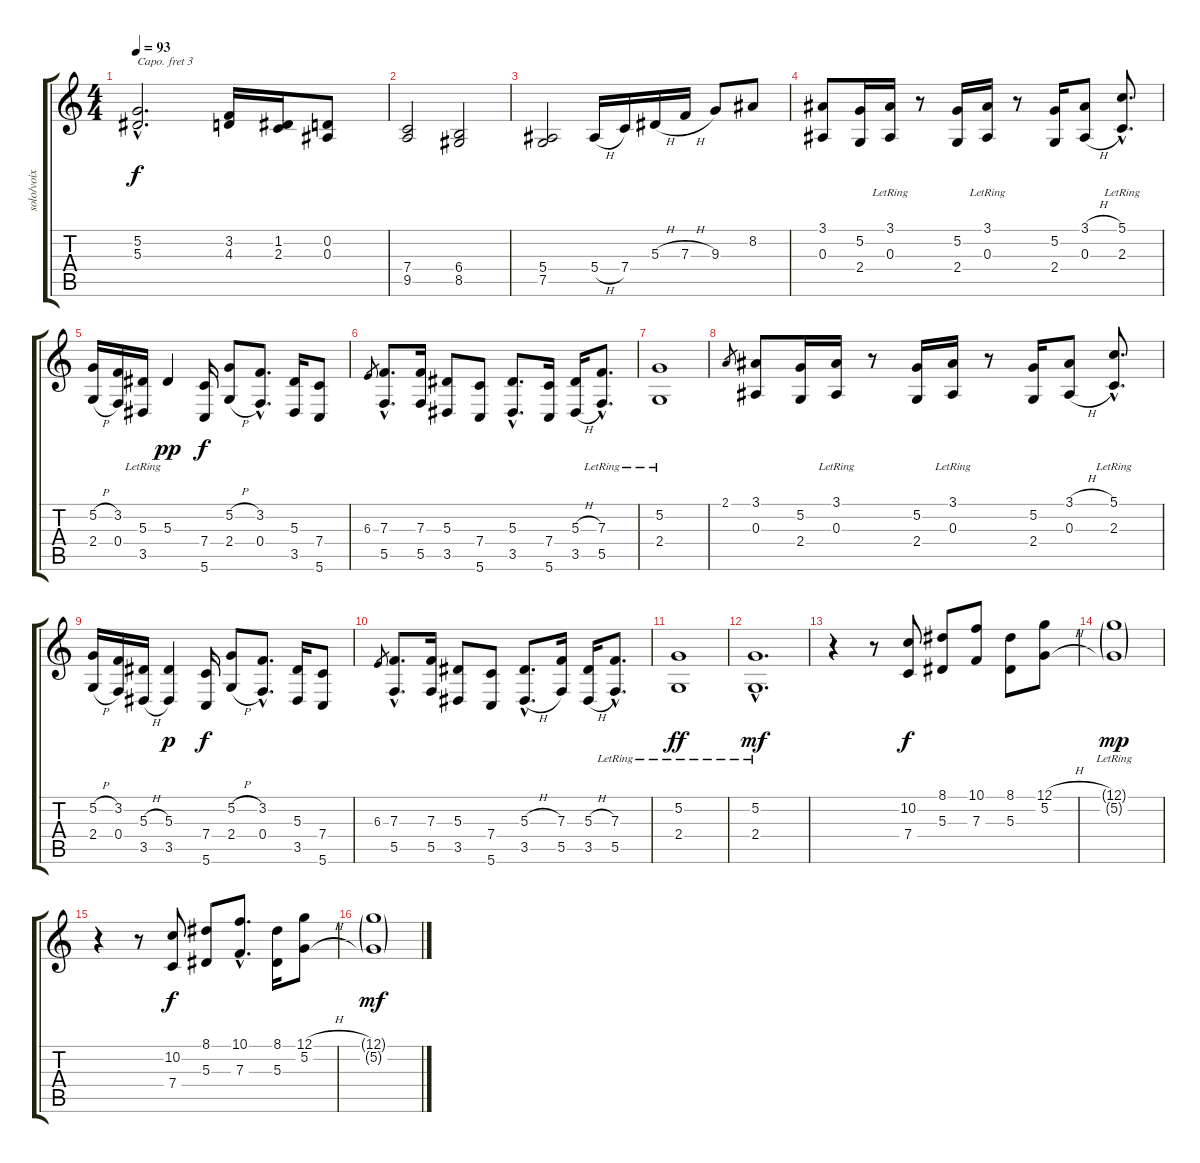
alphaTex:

\track ("solo/voix" "solo/voix") {instrument acousticgrandpiano}
\staff {score tabs}
\capo 3
\tuning (E4 B3 G3 D3 A2 E2) {hide}
\ts (4 4)
\tempo 93
\clef g2
\ks c
(5.2{hac} 5.3{hac}).2{d dy f} (3.2 4.3).16 (1.2 2.3).16 (0.2 0.3).8 |
(7.4 9.5).2 (6.4 8.5).2 |
(5.4 7.5).2 5.4{h}.16 7.4.16 5.3{h}.16 7.3{h}.16 9.3.8 8.2.8 |
(3.1 0.3).8{instrument acousticguitarnylon} (5.2 2.4).16 (3.1{lr} 0.3).16 r.8 (5.2 2.4).16 (3.1{lr} 0.3).16 r.8 (5.2 2.4).16 (3.1{h} 0.3{h}).8 (5.1{hac lr} 2.3{hac}).8{d} |
(5.2{h} 2.4{h}).16 (3.2 0.4).16 (5.3{lr} 3.5).16 5.3.4{dy pp} (7.4 5.6).16{dy f} (5.2{h} 2.4{h}).8 (3.2{hac} 0.4{hac}).8{d} (5.3 3.5).16 (7.4 5.6).8 |
6.3.8{gr} (7.3{hac} 5.5{hac}).8{d} (7.3 5.5).16 (5.3 3.5).8 (7.4 5.6).8 (5.3{hac} 3.5{hac}).8{d} (7.4 5.6).16 (5.3{h} 3.5{h}).16 (7.3{hac lr} 5.5{hac}).8{d} |
(5.2{lr} 2.4).1 |
2.1.8{gr} (3.1 0.3).8 (5.2 2.4).16 (3.1{lr} 0.3).16 r.8 (5.2 2.4).16 (3.1{lr} 0.3).16 r.8 (5.2 2.4).16 (3.1{h} 0.3{h}).8 (5.1{hac lr} 2.3{hac}).8{d} |
(5.2{h} 2.4{h}).16 (3.2 0.4).16 (5.3{h} 3.5{h}).16 (5.3 3.5).4{dy p} (7.4 5.6).16{dy f} (5.2{h} 2.4{h}).8 (3.2{hac} 0.4{hac}).8{d} (5.3 3.5).16 (7.4 5.6).8 |
6.3.8{gr} (7.3{hac} 5.5{hac}).8{d} (7.3 5.5).16 (5.3 3.5).8 (7.4 5.6).8 (5.3{h hac} 3.5{h hac}).8{d} (7.3 5.5).16 (5.3{h} 3.5{h}).16 (7.3{hac lr} 5.5{hac}).8{d} |
(5.2{lr} 2.4{lr}).1{dy ff} |
(5.2{hac lr} 2.4{hac lr}).1{d dy mf} |
r.4{volume 10 instrument synthvoice} r.8 (10.2 7.4).8{dy f} (8.1 5.3).8 (10.1 7.3).8 (8.1 5.3).8 (12.1{h} 5.2{h}).8 |
(12.1{g lr} 5.2{g lr}).1{dy mp} |
r.4 r.8 (10.2 7.4).8{dy f} (8.1 5.3).8 (10.1{hac} 7.3{hac}).8{d} (8.1 5.3).16 (12.1{h} 5.2{h}).8 |
(12.1{g} 5.2{g}).1{dy mf}
